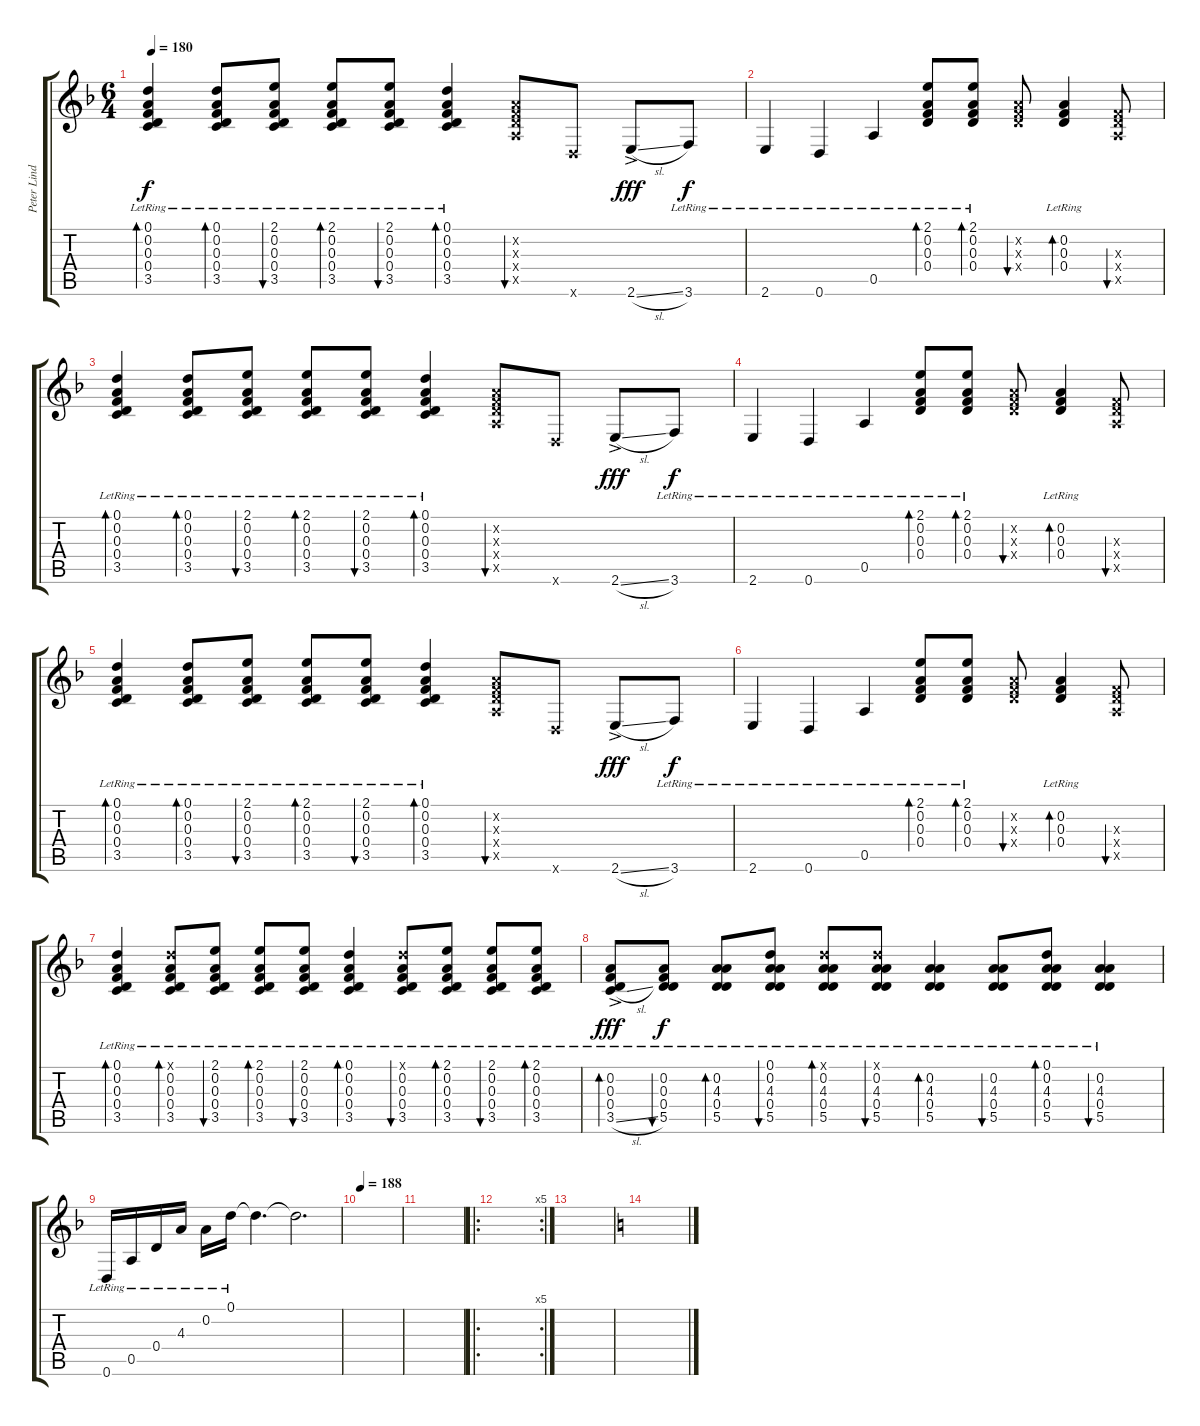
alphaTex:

\track ("Peter Lindgren" "Peter Lind") {mute instrument distortionguitar}
\staff {score tabs}
\tuning (D4 A3 F3 D3 A2 D2) {hide}
\ts (6 4)
\tempo 180
\clef g2
\ks f
(0.1{lr} 0.2{lr} 0.3{lr} 0.4{lr} 3.5{lr}).4{bd 120 dy f} (0.1{lr} 0.2{lr} 0.3{lr} 0.4{lr} 3.5{lr}).8{bd 120} (2.1{lr} 0.2{lr} 0.3{lr} 0.4{lr} 3.5{lr}).8{bu 120} (2.1{lr} 0.2{lr} 0.3{lr} 0.4{lr} 3.5{lr}).8{bd 120} (2.1{lr} 0.2{lr} 0.3{lr} 0.4{lr} 3.5{lr}).8{bu 120} (0.1{lr} 0.2{lr} 0.3{lr} 0.4{lr} 3.5{lr}).4{bd 120} (0.2{x} 0.3{x} 0.4{x} 0.5{x}).8{bu 120} 0.6{x}.8 2.6{sl ac}.8{dy fff} 3.6{lr}.8{dy f} |
2.6{lr}.4 0.6{lr}.4 0.5{lr}.4 (2.1{lr} 0.2{lr} 0.3{lr} 0.4{lr}).8{bd 120} (2.1{lr} 0.2{lr} 0.3{lr} 0.4{lr}).8{bd 120} (0.2{x} 0.3{x} 0.4{x}).8{bu 120} (0.2{lr} 0.3{lr} 0.4{lr}).4{bd 120} (0.3{x} 0.4{x} 0.5{x}).8{bu 120} |
(0.1{lr} 0.2{lr} 0.3{lr} 0.4{lr} 3.5{lr}).4{bd 120} (0.1{lr} 0.2{lr} 0.3{lr} 0.4{lr} 3.5{lr}).8{bd 120} (2.1{lr} 0.2{lr} 0.3{lr} 0.4{lr} 3.5{lr}).8{bu 120} (2.1{lr} 0.2{lr} 0.3{lr} 0.4{lr} 3.5{lr}).8{bd 120} (2.1{lr} 0.2{lr} 0.3{lr} 0.4{lr} 3.5{lr}).8{bu 120} (0.1{lr} 0.2{lr} 0.3{lr} 0.4{lr} 3.5{lr}).4{bd 120} (0.2{x} 0.3{x} 0.4{x} 0.5{x}).8{bu 120} 0.6{x}.8 2.6{sl ac}.8{dy fff} 3.6{lr}.8{dy f} |
2.6{lr}.4 0.6{lr}.4 0.5{lr}.4 (2.1{lr} 0.2{lr} 0.3{lr} 0.4{lr}).8{bd 120} (2.1{lr} 0.2{lr} 0.3{lr} 0.4{lr}).8{bd 120} (0.2{x} 0.3{x} 0.4{x}).8{bu 120} (0.2{lr} 0.3{lr} 0.4{lr}).4{bd 120} (0.3{x} 0.4{x} 0.5{x}).8{bu 120} |
(0.1{lr} 0.2{lr} 0.3{lr} 0.4{lr} 3.5{lr}).4{bd 120} (0.1{lr} 0.2{lr} 0.3{lr} 0.4{lr} 3.5{lr}).8{bd 120} (2.1{lr} 0.2{lr} 0.3{lr} 0.4{lr} 3.5{lr}).8{bu 120} (2.1{lr} 0.2{lr} 0.3{lr} 0.4{lr} 3.5{lr}).8{bd 120} (2.1{lr} 0.2{lr} 0.3{lr} 0.4{lr} 3.5{lr}).8{bu 120} (0.1{lr} 0.2{lr} 0.3{lr} 0.4{lr} 3.5{lr}).4{bd 120} (0.2{x} 0.3{x} 0.4{x} 0.5{x}).8{bu 120} 0.6{x}.8 2.6{sl ac}.8{dy fff} 3.6{lr}.8{dy f} |
2.6{lr}.4 0.6{lr}.4 0.5{lr}.4 (2.1{lr} 0.2{lr} 0.3{lr} 0.4{lr}).8{bd 120} (2.1{lr} 0.2{lr} 0.3{lr} 0.4{lr}).8{bd 120} (0.2{x} 0.3{x} 0.4{x}).8{bu 120} (0.2{lr} 0.3{lr} 0.4{lr}).4{bd 120} (0.3{x} 0.4{x} 0.5{x}).8{bu 120} |
(0.1{lr} 0.2{lr} 0.3{lr} 0.4{lr} 3.5{lr}).4{bd 120} (0.1{x} 0.2{lr} 0.3{lr} 0.4{lr} 3.5{lr}).8{bd 120} (2.1{lr} 0.2{lr} 0.3{lr} 0.4{lr} 3.5{lr}).8{bu 120} (2.1{lr} 0.2{lr} 0.3{lr} 0.4{lr} 3.5{lr}).8{bd 120} (2.1{lr} 0.2{lr} 0.3{lr} 0.4{lr} 3.5{lr}).8{bu 120} (0.1{lr} 0.2{lr} 0.3{lr} 0.4{lr} 3.5{lr}).4{bd 120} (0.1{x} 0.2{lr} 0.3{lr} 0.4{lr} 3.5{lr}).8{bu 120} (2.1{lr} 0.2{lr} 0.3{lr} 0.4{lr} 3.5{lr}).8{bd 120} (2.1{lr} 0.2{lr} 0.3{lr} 0.4{lr} 3.5{lr}).8{bu 120} (2.1{lr} 0.2{lr} 0.3{lr} 0.4{lr} 3.5{lr}).8{bd 120} |
(0.2{lr} 0.3{lr} 0.4{lr} 3.5{sl ac}).8{bd 120 dy fff} (0.2{lr} 0.3{lr} 0.4{lr} 5.5{lr}).8{bu 120 dy f} (0.2{lr} 4.3{lr} 0.4{lr} 5.5{lr}).8{bd 120} (0.1{lr} 0.2{lr} 4.3{lr} 0.4{lr} 5.5{lr}).8{bu 120} (0.1{x} 0.2{lr} 4.3{lr} 0.4{lr} 5.5{lr}).8{bd 120} (0.1{x} 0.2{lr} 4.3{lr} 0.4{lr} 5.5{lr}).8{bu 120} (0.2{lr} 4.3{lr} 0.4{lr} 5.5{lr}).4{bd 120} (0.2{lr} 4.3{lr} 0.4{lr} 5.5{lr}).8{bu 120} (0.1{lr} 0.2{lr} 4.3{lr} 0.4{lr} 5.5{lr}).8{bd 120} (0.2{lr} 4.3{lr} 0.4{lr} 5.5{lr}).4{bu 120} |
0.6{lr}.16 0.5{lr}.16 0.4{lr}.16 4.3{lr}.16 0.2{lr}.16 0.1{lr}.16 0.1{t}.4{d} 0.1{t}.2{d} |
\tempo 188
|
|
\ro
\rc 5
|
|
\ks c
